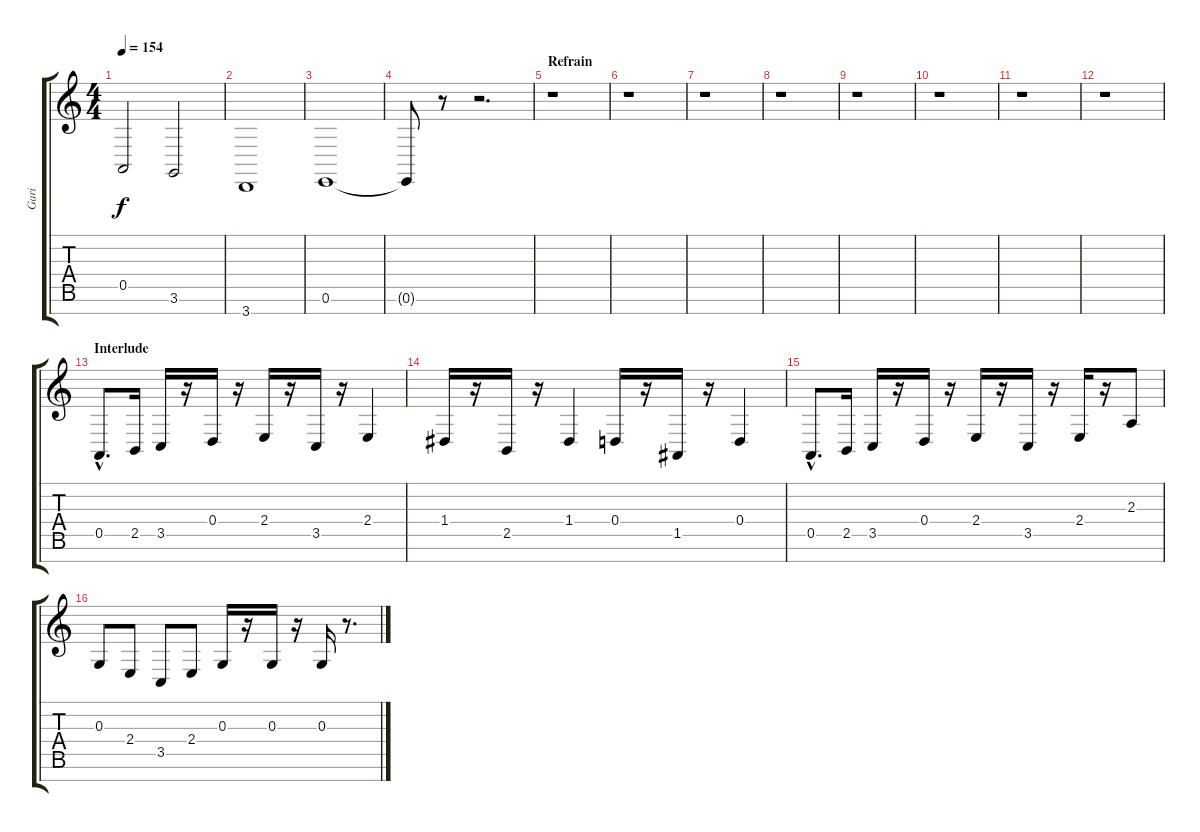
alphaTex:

\track ("Gari" "Gari") {instrument trombone}
\staff {score tabs}
\tuning (E4 B3 G3 D3 A2 E2 B1) {hide}
\ts (4 4)
\tempo 154
\clef g2
\ks c
0.5.2{dy f} 3.6.2 |
3.7.1 |
0.6.1 |
0.6{t}.8 r.8 r.2{d} |
\section ("" "Refrain")
r.1 |
r.1 |
r.1 |
r.1 |
r.1 |
r.1 |
r.1 |
r.1 |
\section ("" "Interlude")
0.5{hac}.8{d} 2.5.16 3.5.16 r.16 0.4.16 r.16 2.4.16 r.16 3.5.16 r.16 2.4.4 |
1.4.16 r.16 2.5.16 r.16 1.4.4 0.4.16 r.16 1.5.16 r.16 0.4.4 |
0.5{hac}.8{d} 2.5.16 3.5.16 r.16 0.4.16 r.16 2.4.16 r.16 3.5.16 r.16 2.4.16 r.16 2.3.8 |
0.3.8 2.4.8 3.5.8 2.4.8 0.3.16 r.16 0.3.16 r.16 0.3.16 r.8{d}
